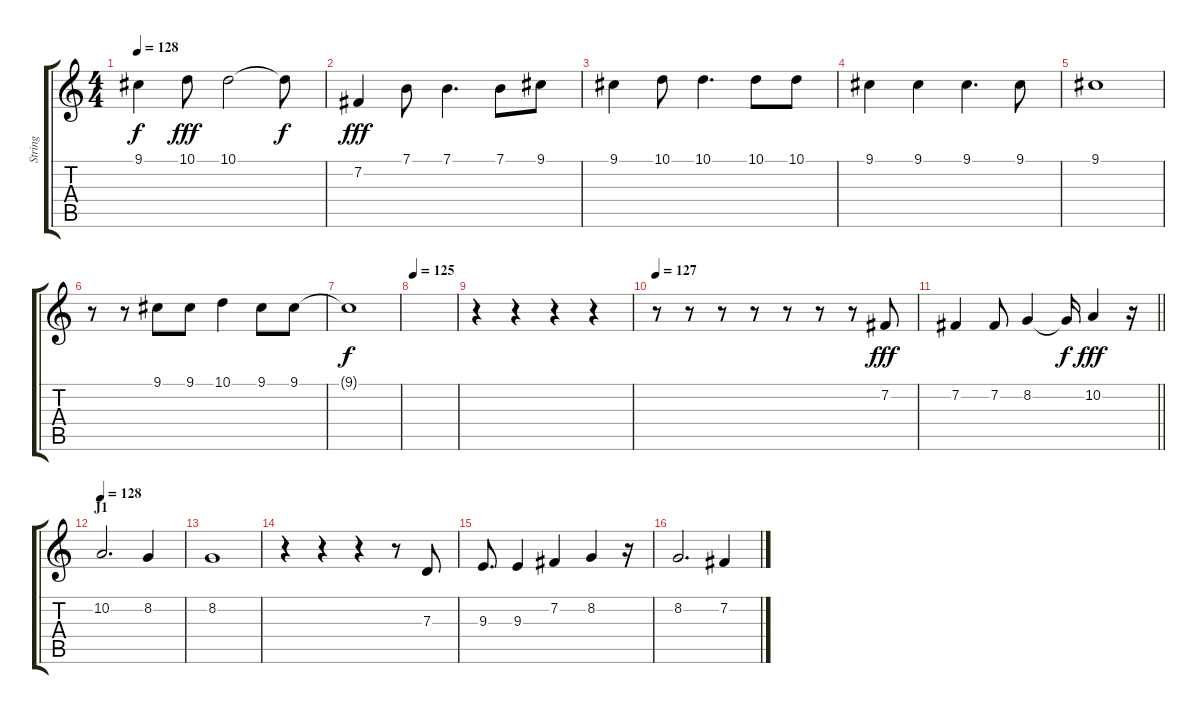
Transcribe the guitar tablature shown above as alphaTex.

\track ("String" "String") {instrument stringensemble1}
\staff {score tabs}
\tuning (E4 B3 G3 D3 A2 E2) {hide}
\ts (4 4)
\tempo 128
\clef g2
\ks c
9.1{t}.4{dy f} 10.1.8{dy fff} 10.1.2 10.1{t}.8{dy f} |
7.2.4{dy fff} 7.1.8 7.1.4{d} 7.1.8 9.1.8 |
9.1.4 10.1.8 10.1.4{d} 10.1.8 10.1.8 |
9.1.4 9.1.4 9.1.4{d} 9.1.8 |
9.1.1 |
r.8 r.8 9.1.8 9.1.8 10.1.4 9.1.8 9.1.8 |
9.1{t}.1{dy f} |
\tempo 125
|
r.4 r.4 r.4 r.4 |
\tempo 127
r.8 r.8 r.8 r.8 r.8 r.8 r.8 7.2.8{dy fff} |
\barLineRight lightlight
7.2.4 7.2.8 8.2.4 8.2{t}.16{dy f} 10.2.4{dy fff} r.16 |
\section ("" "J1")
\tempo 128
10.2.2{d} 8.2.4 |
8.2.1 |
r.4 r.4 r.4 r.8 7.3.8 |
9.3.8{d} 9.3.4 7.2.4 8.2.4 r.16 |
8.2.2{d} 7.2.4
